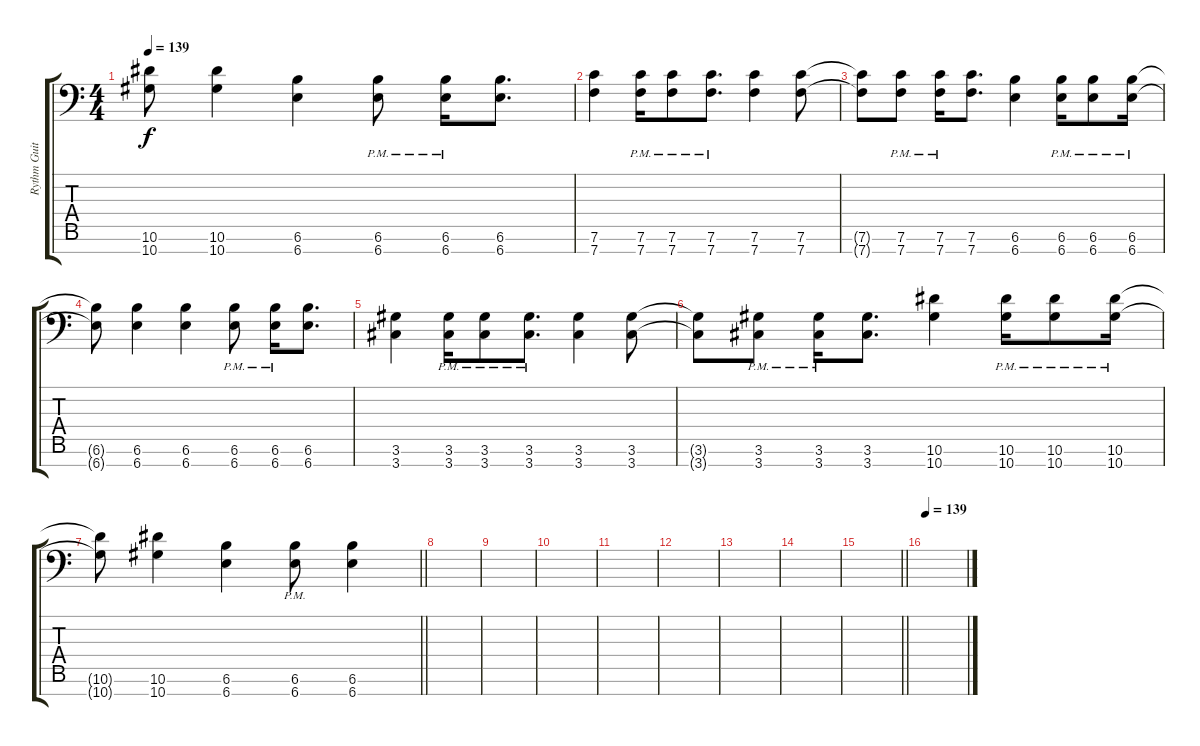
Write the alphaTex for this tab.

\track ("Rythm Guitar #1" "Rythm Guit") {instrument distortionguitar}
\staff {score tabs}
\tuning (Eb4 Bb3 F3 Eb3 Bb2 F2 Bb1) {hide}
\ts (4 4)
\tempo 139
\clef f4
\ks c
(10.6{t} 10.7{t}).8{dy f} (10.6 10.7).4 (6.6 6.7).4 (6.6{pm} 6.7{pm}).8 (6.6{pm} 6.7{pm}).16 (6.6 6.7).8{d} |
(7.6 7.7).4 (7.6{pm} 7.7{pm}).16 (7.6{pm} 7.7{pm}).8 (7.6{pm} 7.7{pm}).8{d} (7.6 7.7).4 (7.6 7.7).8 |
(7.6{t} 7.7{t}).8 (7.6{pm} 7.7{pm}).8 (7.6{pm} 7.7{pm}).16 (7.6 7.7).8{d} (6.6 6.7).4 (6.6{pm} 6.7{pm}).16 (6.6{pm} 6.7{pm}).8 (6.6{pm} 6.7{pm}).16 |
(6.6{t} 6.7{t}).8 (6.6 6.7).4 (6.6 6.7).4 (6.6{pm} 6.7{pm}).8 (6.6{pm} 6.7{pm}).16 (6.6 6.7).8{d} |
(3.6 3.7).4 (3.6{pm} 3.7{pm}).16 (3.6{pm} 3.7{pm}).8 (3.6{pm} 3.7{pm}).8{d} (3.6 3.7).4 (3.6 3.7).8 |
(3.6{t} 3.7{t}).8 (3.6{pm} 3.7{pm}).8 (3.6{pm} 3.7{pm}).16 (3.6 3.7).8{d} (10.6 10.7).4 (10.6{pm} 10.7{pm}).16 (10.6{pm} 10.7{pm}).8 (10.6{pm} 10.7{pm}).16 |
\barLineRight lightlight
(10.6{t} 10.7{t}).8 (10.6 10.7).4 (6.6 6.7).4 (6.6{pm} 6.7{pm}).8 (6.6 6.7).4 |
\section ("" "")
|
|
|
|
|
|
|
\barLineRight lightlight
|
\section ("" "")
\tempo 139
